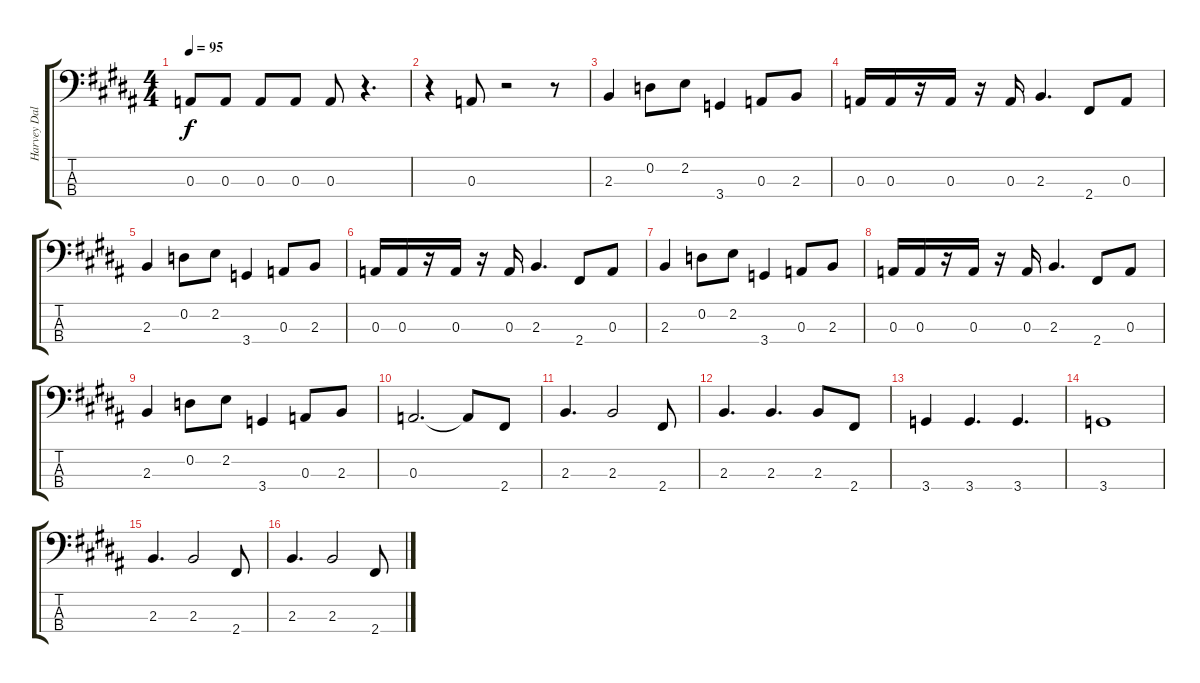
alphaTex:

\track ("Harvey Dalton Arnold Bass" "Harvey Dal") {instrument electricbassfinger}
\staff {score tabs}
\tuning (G2 D2 A1 E1) {hide}
\ts (4 4)
\tempo 95
\clef f4
\ks g#minor
0.3.8{dy f} 0.3.8 0.3.8 0.3.8 0.3.8 r.4{d} |
r.4 0.3.8 r.2 r.8 |
2.3.4 0.2.8 2.2.8 3.4.4 0.3.8 2.3.8 |
0.3.16 0.3.16 r.16 0.3.16 r.16 0.3.16 2.3.4{d} 2.4.8 0.3.8 |
2.3.4 0.2.8 2.2.8 3.4.4 0.3.8 2.3.8 |
0.3.16 0.3.16 r.16 0.3.16 r.16 0.3.16 2.3.4{d} 2.4.8 0.3.8 |
2.3.4 0.2.8 2.2.8 3.4.4 0.3.8 2.3.8 |
0.3.16 0.3.16 r.16 0.3.16 r.16 0.3.16 2.3.4{d} 2.4.8 0.3.8 |
2.3.4 0.2.8 2.2.8 3.4.4 0.3.8 2.3.8 |
0.3.2{d} 0.3{t}.8 2.4.8{volume 10} |
2.3.4{d} 2.3.2 2.4.8 |
2.3.4{d} 2.3.4{d} 2.3.8 2.4.8 |
3.4.4 3.4.4{d} 3.4.4{d} |
3.4.1 |
2.3.4{d} 2.3.2 2.4.8 |
2.3.4{d} 2.3.2 2.4.8
